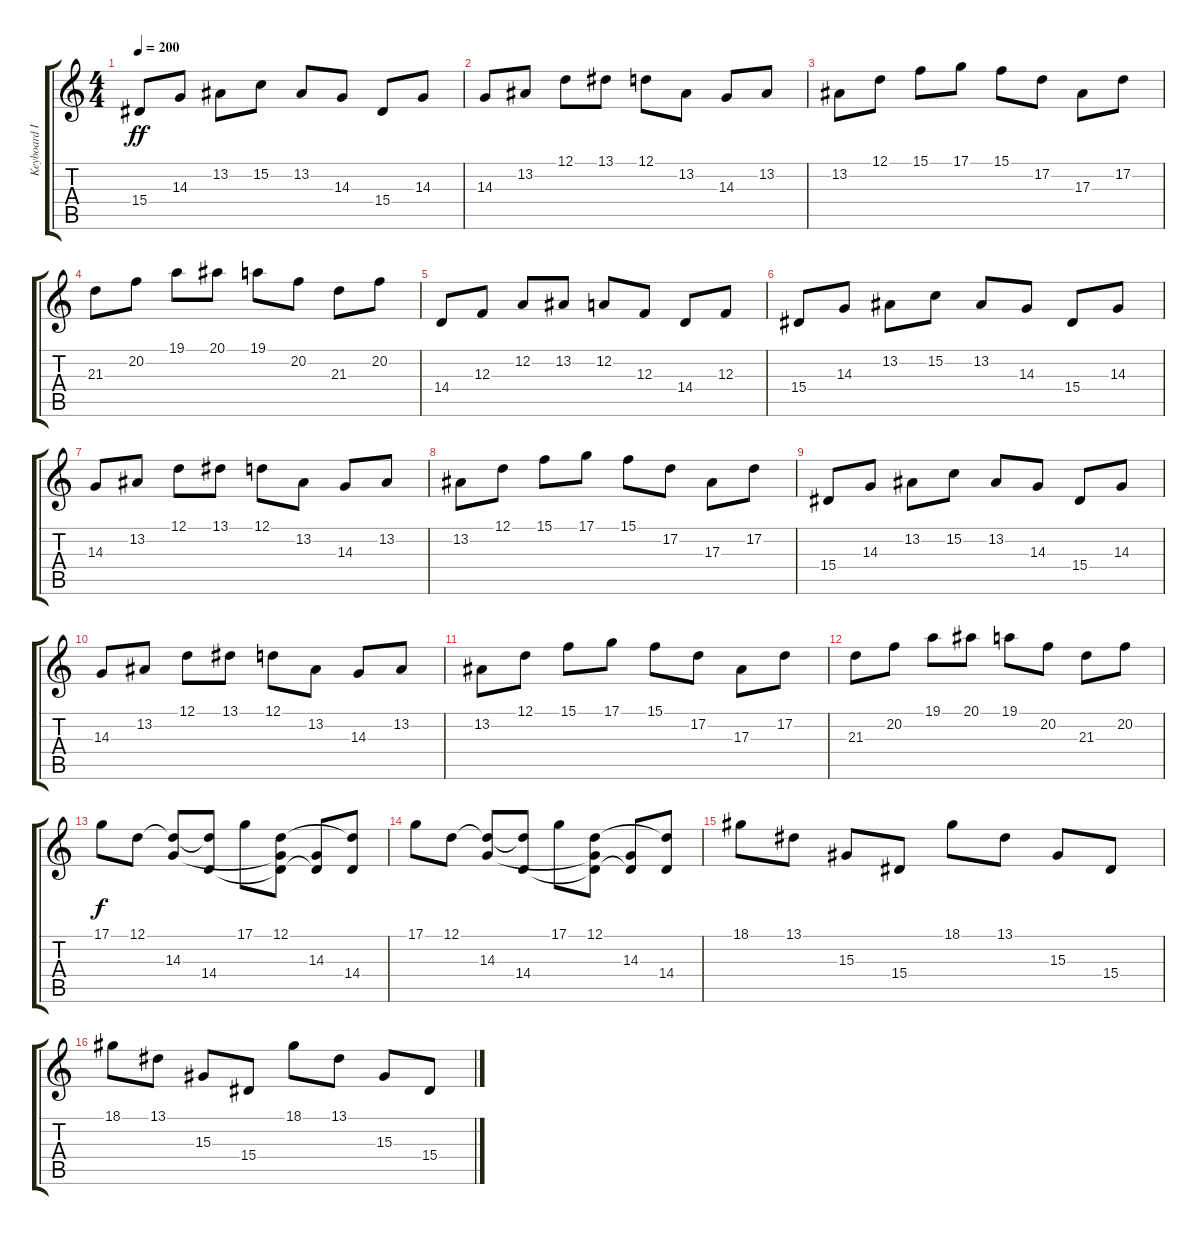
\track ("Keyboard I" "Keyboard I") {instrument pad1newage}
\staff {score tabs}
\tuning (D4 A3 F3 C3 G2 D2) {hide}
\ts (4 4)
\tempo 200
\clef g2
\ks c
15.4.8{dy ff} 14.3.8 13.2.8 15.2.8 13.2.8 14.3.8 15.4.8 14.3.8 |
14.3.8 13.2.8 12.1.8 13.1.8 12.1.8 13.2.8 14.3.8 13.2.8 |
13.2.8 12.1.8 15.1.8 17.1.8 15.1.8 17.2.8 17.3.8 17.2.8 |
21.3.8 20.2.8 19.1.8 20.1.8 19.1.8 20.2.8 21.3.8 20.2.8 |
14.4.8 12.3.8 12.2.8 13.2.8 12.2.8 12.3.8 14.4.8 12.3.8 |
15.4.8 14.3.8 13.2.8 15.2.8 13.2.8 14.3.8 15.4.8 14.3.8 |
14.3.8 13.2.8 12.1.8 13.1.8 12.1.8 13.2.8 14.3.8 13.2.8 |
13.2.8 12.1.8 15.1.8 17.1.8 15.1.8 17.2.8 17.3.8 17.2.8 |
15.4.8 14.3.8 13.2.8 15.2.8 13.2.8 14.3.8 15.4.8 14.3.8 |
14.3.8 13.2.8 12.1.8 13.1.8 12.1.8 13.2.8 14.3.8 13.2.8 |
13.2.8 12.1.8 15.1.8 17.1.8 15.1.8 17.2.8 17.3.8 17.2.8 |
21.3.8 20.2.8 19.1.8 20.1.8 19.1.8 20.2.8 21.3.8 20.2.8 |
17.1.8{dy f} 12.1.8 (12.1{t} 14.3).8 (12.1{t} 14.4).8 17.1.8 (12.1 14.3{t} 14.4{t}).8 (14.3 14.4{t}).8 (12.1{t} 14.4).8 |
17.1.8 12.1.8 (12.1{t} 14.3).8 (12.1{t} 14.4).8 17.1.8 (12.1 14.3{t} 14.4{t}).8 (14.3 14.4{t}).8 (12.1{t} 14.4).8 |
18.1.8 13.1.8 15.3.8 15.4.8 18.1.8 13.1.8 15.3.8 15.4.8 |
18.1.8 13.1.8 15.3.8 15.4.8 18.1.8 13.1.8 15.3.8 15.4.8
